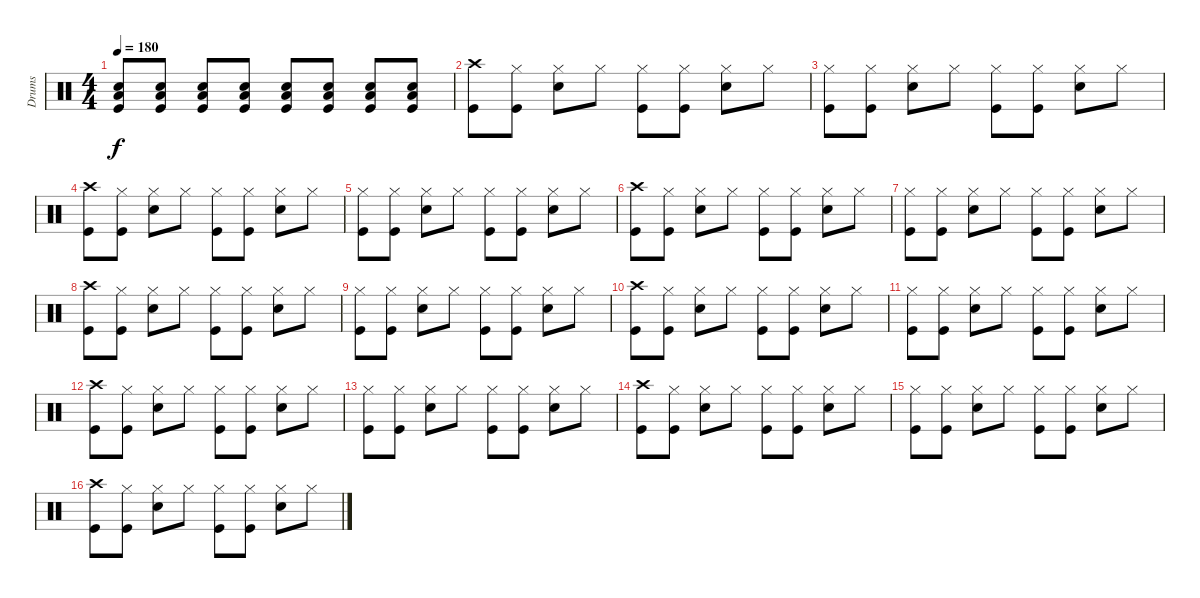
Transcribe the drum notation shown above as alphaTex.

\track ("Drums" "Drums") {instrument percussion}
\staff {score}
\articulation defaults
\ts (4 4)
\tempo 180
\clef neutral
\ks c
("Snare (hit) 2" "Low Floor Tom (hit)" "Kick (hit)").8{dy f} ("Snare (hit) 2" "Low Floor Tom (hit)" "Kick (hit)").8 ("Snare (hit) 2" "Low Floor Tom (hit)" "Kick (hit)").8 ("Snare (hit) 2" "Low Floor Tom (hit)" "Kick (hit)").8 ("Snare (hit) 2" "Low Floor Tom (hit)" "Kick (hit)").8 ("Snare (hit) 2" "Low Floor Tom (hit)" "Kick (hit)").8 ("Snare (hit) 2" "Low Floor Tom (hit)" "Kick (hit)").8 ("Snare (hit) 2" "Low Floor Tom (hit)" "Kick (hit)").8 |
("Crash high (hit)" "Kick (hit)").8 ("Hi-Hat (closed)" "Kick (hit)").8 ("Hi-Hat (closed)" "Snare (hit) 2").8 "Hi-Hat (closed)".8 ("Hi-Hat (closed)" "Kick (hit)").8 ("Hi-Hat (closed)" "Kick (hit)").8 ("Hi-Hat (closed)" "Snare (hit) 2").8 "Hi-Hat (closed)".8 |
("Hi-Hat (closed)" "Kick (hit)").8 ("Hi-Hat (closed)" "Kick (hit)").8 ("Hi-Hat (closed)" "Snare (hit) 2").8 "Hi-Hat (closed)".8 ("Hi-Hat (closed)" "Kick (hit)").8 ("Hi-Hat (closed)" "Kick (hit)").8 ("Hi-Hat (closed)" "Snare (hit) 2").8 "Hi-Hat (closed)".8 |
("Crash high (hit)" "Kick (hit)").8 ("Hi-Hat (closed)" "Kick (hit)").8 ("Hi-Hat (closed)" "Snare (hit) 2").8 "Hi-Hat (closed)".8 ("Hi-Hat (closed)" "Kick (hit)").8 ("Hi-Hat (closed)" "Kick (hit)").8 ("Hi-Hat (closed)" "Snare (hit) 2").8 "Hi-Hat (closed)".8 |
("Hi-Hat (closed)" "Kick (hit)").8 ("Hi-Hat (closed)" "Kick (hit)").8 ("Hi-Hat (closed)" "Snare (hit) 2").8 "Hi-Hat (closed)".8 ("Hi-Hat (closed)" "Kick (hit)").8 ("Hi-Hat (closed)" "Kick (hit)").8 ("Hi-Hat (closed)" "Snare (hit) 2").8 "Hi-Hat (closed)".8 |
("Crash high (hit)" "Kick (hit)").8 ("Hi-Hat (closed)" "Kick (hit)").8 ("Hi-Hat (closed)" "Snare (hit) 2").8 "Hi-Hat (closed)".8 ("Hi-Hat (closed)" "Kick (hit)").8 ("Hi-Hat (closed)" "Kick (hit)").8 ("Hi-Hat (closed)" "Snare (hit) 2").8 "Hi-Hat (closed)".8 |
("Hi-Hat (closed)" "Kick (hit)").8 ("Hi-Hat (closed)" "Kick (hit)").8 ("Hi-Hat (closed)" "Snare (hit) 2").8 "Hi-Hat (closed)".8 ("Hi-Hat (closed)" "Kick (hit)").8 ("Hi-Hat (closed)" "Kick (hit)").8 ("Hi-Hat (closed)" "Snare (hit) 2").8 "Hi-Hat (closed)".8 |
("Crash high (hit)" "Kick (hit)").8 ("Hi-Hat (closed)" "Kick (hit)").8 ("Hi-Hat (closed)" "Snare (hit) 2").8 "Hi-Hat (closed)".8 ("Hi-Hat (closed)" "Kick (hit)").8 ("Hi-Hat (closed)" "Kick (hit)").8 ("Hi-Hat (closed)" "Snare (hit) 2").8 "Hi-Hat (closed)".8 |
("Hi-Hat (closed)" "Kick (hit)").8 ("Hi-Hat (closed)" "Kick (hit)").8 ("Hi-Hat (closed)" "Snare (hit) 2").8 "Hi-Hat (closed)".8 ("Hi-Hat (closed)" "Kick (hit)").8 ("Hi-Hat (closed)" "Kick (hit)").8 ("Hi-Hat (closed)" "Snare (hit) 2").8 "Hi-Hat (closed)".8 |
("Crash high (hit)" "Kick (hit)").8 ("Hi-Hat (closed)" "Kick (hit)").8 ("Hi-Hat (closed)" "Snare (hit) 2").8 "Hi-Hat (closed)".8 ("Hi-Hat (closed)" "Kick (hit)").8 ("Hi-Hat (closed)" "Kick (hit)").8 ("Hi-Hat (closed)" "Snare (hit) 2").8 "Hi-Hat (closed)".8 |
("Hi-Hat (closed)" "Kick (hit)").8 ("Hi-Hat (closed)" "Kick (hit)").8 ("Hi-Hat (closed)" "Snare (hit) 2").8 "Hi-Hat (closed)".8 ("Hi-Hat (closed)" "Kick (hit)").8 ("Hi-Hat (closed)" "Kick (hit)").8 ("Hi-Hat (closed)" "Snare (hit) 2").8 "Hi-Hat (closed)".8 |
("Crash high (hit)" "Kick (hit)").8 ("Hi-Hat (closed)" "Kick (hit)").8 ("Hi-Hat (closed)" "Snare (hit) 2").8 "Hi-Hat (closed)".8 ("Hi-Hat (closed)" "Kick (hit)").8 ("Hi-Hat (closed)" "Kick (hit)").8 ("Hi-Hat (closed)" "Snare (hit) 2").8 "Hi-Hat (closed)".8 |
("Hi-Hat (closed)" "Kick (hit)").8 ("Hi-Hat (closed)" "Kick (hit)").8 ("Hi-Hat (closed)" "Snare (hit) 2").8 "Hi-Hat (closed)".8 ("Hi-Hat (closed)" "Kick (hit)").8 ("Hi-Hat (closed)" "Kick (hit)").8 ("Hi-Hat (closed)" "Snare (hit) 2").8 "Hi-Hat (closed)".8 |
("Crash high (hit)" "Kick (hit)").8 ("Hi-Hat (closed)" "Kick (hit)").8 ("Hi-Hat (closed)" "Snare (hit) 2").8 "Hi-Hat (closed)".8 ("Hi-Hat (closed)" "Kick (hit)").8 ("Hi-Hat (closed)" "Kick (hit)").8 ("Hi-Hat (closed)" "Snare (hit) 2").8 "Hi-Hat (closed)".8 |
("Hi-Hat (closed)" "Kick (hit)").8 ("Hi-Hat (closed)" "Kick (hit)").8 ("Hi-Hat (closed)" "Snare (hit) 2").8 "Hi-Hat (closed)".8 ("Hi-Hat (closed)" "Kick (hit)").8 ("Hi-Hat (closed)" "Kick (hit)").8 ("Hi-Hat (closed)" "Snare (hit) 2").8 "Hi-Hat (closed)".8 |
("Crash high (hit)" "Kick (hit)").8 ("Hi-Hat (closed)" "Kick (hit)").8 ("Hi-Hat (closed)" "Snare (hit) 2").8 "Hi-Hat (closed)".8 ("Hi-Hat (closed)" "Kick (hit)").8 ("Hi-Hat (closed)" "Kick (hit)").8 ("Hi-Hat (closed)" "Snare (hit) 2").8 "Hi-Hat (closed)".8
